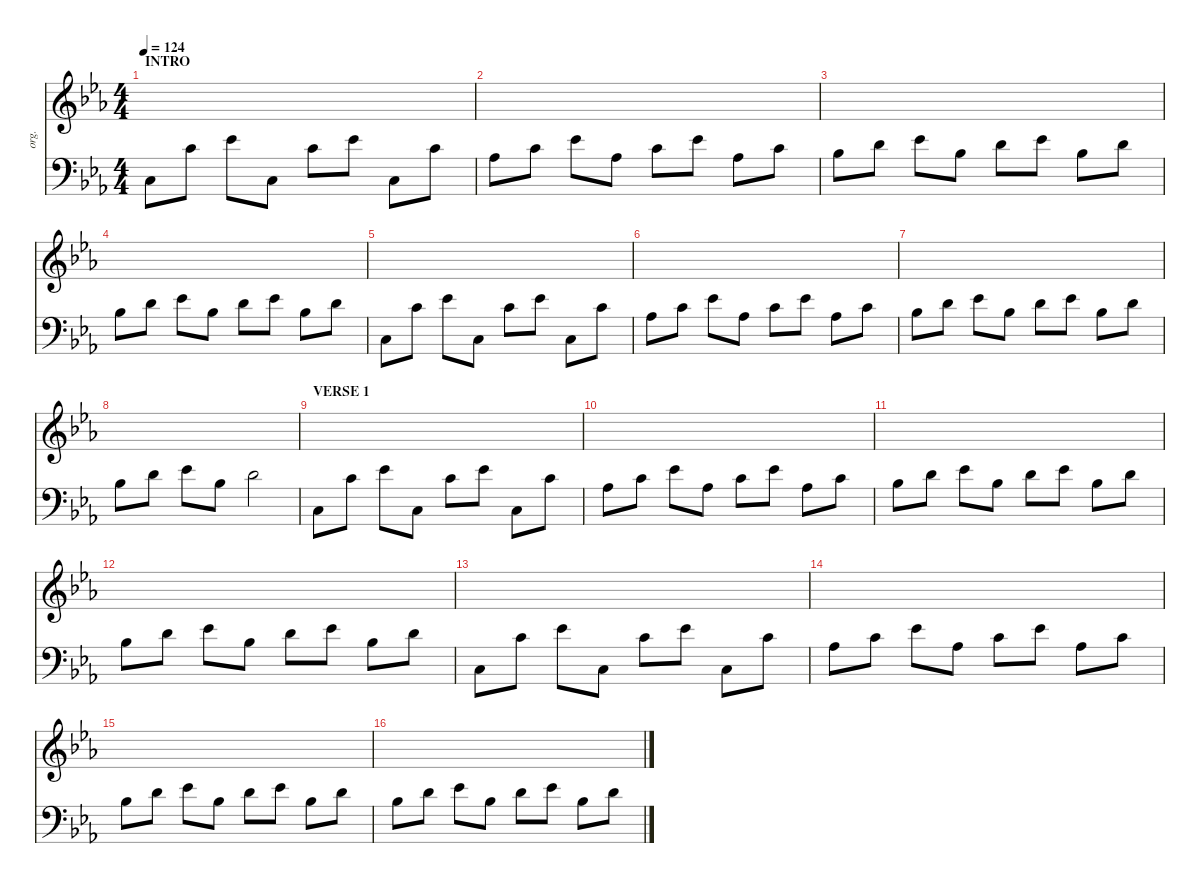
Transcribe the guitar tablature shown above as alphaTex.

\defaultSystemsLayout 4
\hideDynamics
\bracketExtendMode nobrackets
\otherSystemsTrackNameOrientation horizontal
\track ("Organ" "org.") {instrument drawbarorgan}
\staff {score}
\tuning (E4 B3 G3 D3 A2 E2)
\ts (4 4)
\section ("" "INTRO")
\tempo 124
\clef g2
\ks cminor
|
|
|
|
|
|
|
|
\section ("" "VERSE 1")
|
|
|
|
|
|
|
\staff {score}
\tuning (G2 D2 A1 E1 B0)
\clef f4
\ks cminor
5.1{acc forcenatural}.8{dy mf beam Down} 17.1{acc forcenatural}.8{beam Down} 20.1{acc b}.8{beam Down} 5.1{acc forcenatural}.8{beam Down} 17.1{acc forcenatural}.8{beam Down} 20.1{acc b}.8{beam Down} 5.1{acc forcenatural}.8{beam Down} 17.1{acc forcenatural}.8{beam Down} |
13.1{acc b}.8{beam Down} 17.1{acc forcenatural}.8{beam Down} 20.1{acc b}.8{beam Down} 13.1{acc b}.8{beam Down} 17.1{acc forcenatural}.8{beam Down} 20.1{acc b}.8{beam Down} 13.1{acc b}.8{beam Down} 17.1{acc forcenatural}.8{beam Down} |
15.1{acc b}.8{beam Down} 19.1{acc forcenatural}.8{beam Down} 20.1{acc b}.8{beam Down} 15.1{acc b}.8{beam Down} 19.1{acc forcenatural}.8{beam Down} 20.1{acc b}.8{beam Down} 15.1{acc b}.8{beam Down} 19.1{acc forcenatural}.8{beam Down} |
15.1{acc b}.8{beam Down} 19.1{acc forcenatural}.8{beam Down} 20.1{acc b}.8{beam Down} 15.1{acc b}.8{beam Down} 19.1{acc forcenatural}.8{beam Down} 20.1{acc b}.8{beam Down} 15.1{acc b}.8{beam Down} 19.1{acc forcenatural}.8{beam Down} |
5.1{acc forcenatural}.8{beam Down} 17.1{acc forcenatural}.8{beam Down} 20.1{acc b}.8{beam Down} 5.1{acc forcenatural}.8{beam Down} 17.1{acc forcenatural}.8{beam Down} 20.1{acc b}.8{beam Down} 5.1{acc forcenatural}.8{beam Down} 17.1{acc forcenatural}.8{beam Down} |
13.1{acc b}.8{beam Down} 17.1{acc forcenatural}.8{beam Down} 20.1{acc b}.8{beam Down} 13.1{acc b}.8{beam Down} 17.1{acc forcenatural}.8{beam Down} 20.1{acc b}.8{beam Down} 13.1{acc b}.8{beam Down} 17.1{acc forcenatural}.8{beam Down} |
15.1{acc b}.8{beam Down} 19.1{acc forcenatural}.8{beam Down} 20.1{acc b}.8{beam Down} 15.1{acc b}.8{beam Down} 19.1{acc forcenatural}.8{beam Down} 20.1{acc b}.8{beam Down} 15.1{acc b}.8{beam Down} 19.1{acc forcenatural}.8{beam Down} |
15.1{acc b}.8{beam Down} 19.1{acc forcenatural}.8{beam Down} 20.1{acc b}.8{beam Down} 15.1{acc b}.8{beam Down} 19.1{acc forcenatural}.2{beam Down} |
5.1{acc forcenatural}.8{beam Down} 17.1{acc forcenatural}.8{beam Down} 20.1{acc b}.8{beam Down} 5.1{acc forcenatural}.8{beam Down} 17.1{acc forcenatural}.8{beam Down} 20.1{acc b}.8{beam Down} 5.1{acc forcenatural}.8{beam Down} 17.1{acc forcenatural}.8{beam Down} |
13.1{acc b}.8{beam Down} 17.1{acc forcenatural}.8{beam Down} 20.1{acc b}.8{beam Down} 13.1{acc b}.8{beam Down} 17.1{acc forcenatural}.8{beam Down} 20.1{acc b}.8{beam Down} 13.1{acc b}.8{beam Down} 17.1{acc forcenatural}.8{beam Down} |
15.1{acc b}.8{beam Down} 19.1{acc forcenatural}.8{beam Down} 20.1{acc b}.8{beam Down} 15.1{acc b}.8{beam Down} 19.1{acc forcenatural}.8{beam Down} 20.1{acc b}.8{beam Down} 15.1{acc b}.8{beam Down} 19.1{acc forcenatural}.8{beam Down} |
15.1{acc b}.8{beam Down} 19.1{acc forcenatural}.8{beam Down} 20.1{acc b}.8{beam Down} 15.1{acc b}.8{beam Down} 19.1{acc forcenatural}.8{beam Down} 20.1{acc b}.8{beam Down} 15.1{acc b}.8{beam Down} 19.1{acc forcenatural}.8{beam Down} |
5.1{acc forcenatural}.8{beam Down} 17.1{acc forcenatural}.8{beam Down} 20.1{acc b}.8{beam Down} 5.1{acc forcenatural}.8{beam Down} 17.1{acc forcenatural}.8{beam Down} 20.1{acc b}.8{beam Down} 5.1{acc forcenatural}.8{beam Down} 17.1{acc forcenatural}.8{beam Down} |
13.1{acc b}.8{beam Down} 17.1{acc forcenatural}.8{beam Down} 20.1{acc b}.8{beam Down} 13.1{acc b}.8{beam Down} 17.1{acc forcenatural}.8{beam Down} 20.1{acc b}.8{beam Down} 13.1{acc b}.8{beam Down} 17.1{acc forcenatural}.8{beam Down} |
15.1{acc b}.8{beam Down} 19.1{acc forcenatural}.8{beam Down} 20.1{acc b}.8{beam Down} 15.1{acc b}.8{beam Down} 19.1{acc forcenatural}.8{beam Down} 20.1{acc b}.8{beam Down} 15.1{acc b}.8{beam Down} 19.1{acc forcenatural}.8{beam Down} |
15.1{acc b}.8{beam Down} 19.1{acc forcenatural}.8{beam Down} 20.1{acc b}.8{beam Down} 15.1{acc b}.8{beam Down} 19.1{acc forcenatural}.8{beam Down} 20.1{acc b}.8{beam Down} 15.1{acc b}.8{beam Down} 19.1{acc forcenatural}.8{beam Down}
